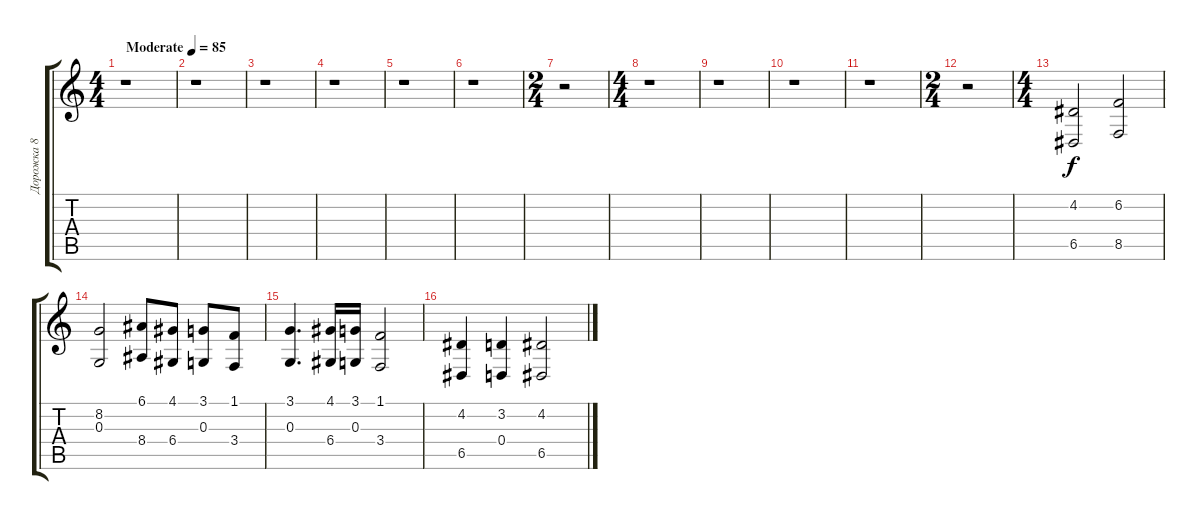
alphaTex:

\track ("Дорожка 8" "Дорожка 8") {instrument pad4choir}
\staff {score tabs}
\tuning (E4 B3 G3 D3 A2 E2) {hide}
\ts (4 4)
\tempo (85 "Moderate")
\clef g2
\ks c
r.1{dy f instrument pad4choir} |
r.1 |
r.1 |
r.1 |
r.1 |
r.1 |
\ts (2 4)
r.2 |
\ts (4 4)
r.1 |
r.1 |
r.1 |
r.1 |
\ts (2 4)
r.2 |
\ts (4 4)
(4.2 6.5).2 (6.2 8.5).2 |
(8.2 0.3).2 (6.1 8.4).8 (4.1 6.4).8 (3.1 0.3).8 (1.1 3.4).8 |
(3.1 0.3).4{d} (4.1 6.4).16 (3.1 0.3).16 (1.1 3.4).2 |
(4.2 6.5).4 (3.2 0.4).4 (4.2 6.5).2
